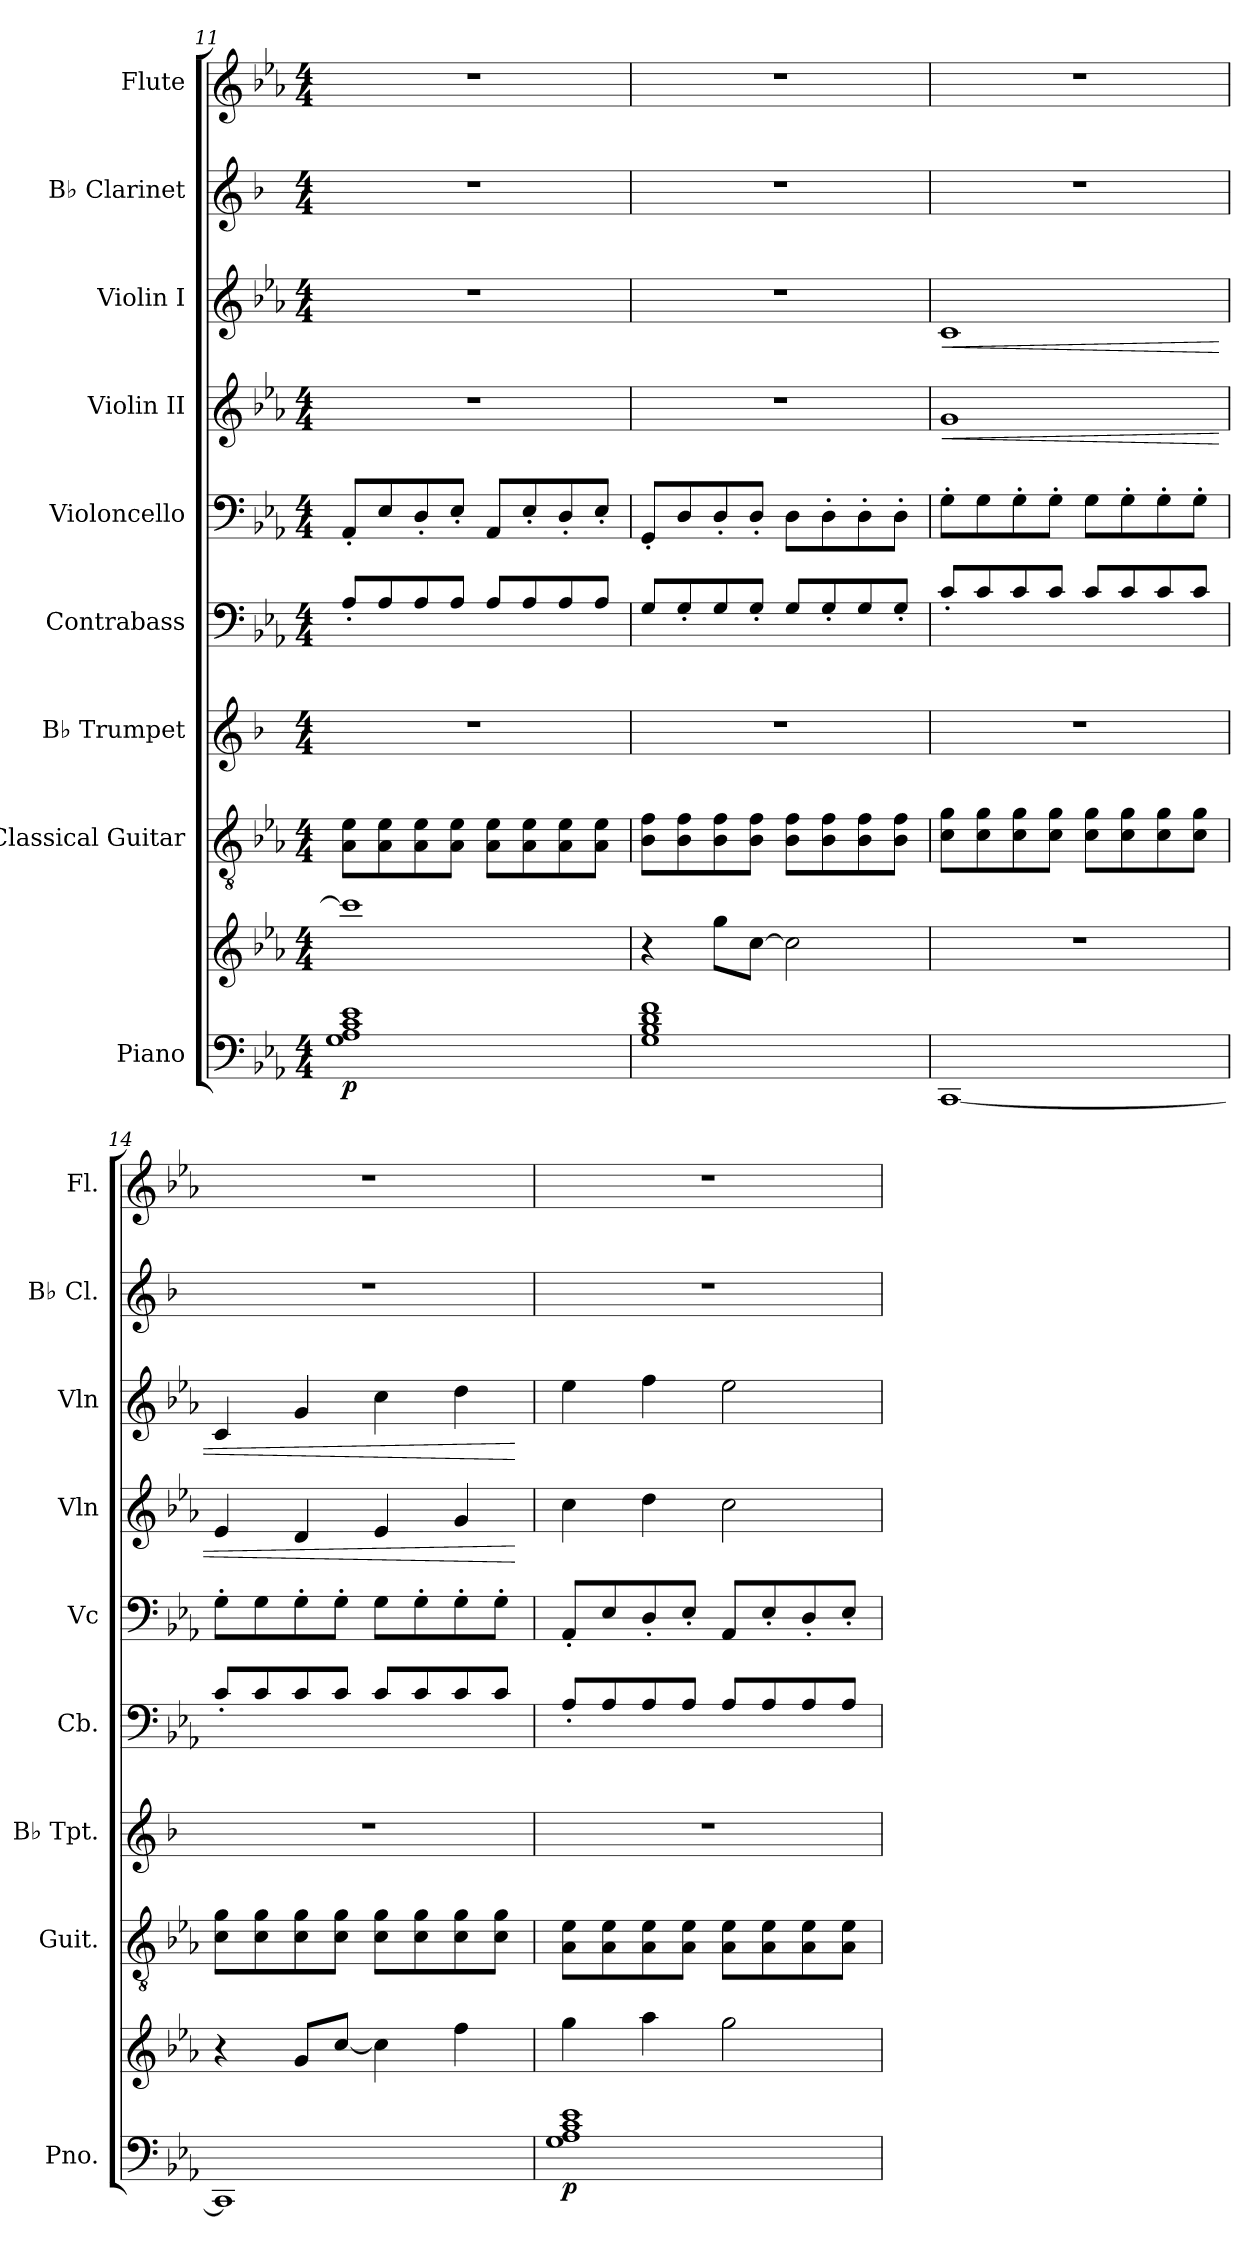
**kern	**kern	**dynam	**kern	**kern	**kern	**kern	**kern	**dynam	**kern	**dynam	**kern	**kern
*part9	*part9	*part9	*part8	*part7	*part6	*part5	*part4	*part4	*part3	*part3	*part2	*part1
*staff10	*staff9	*staff9/10	*staff8	*staff7	*staff6	*staff5	*staff4	*staff4	*staff3	*staff3	*staff2	*staff1
*I"Piano	*	*	*I"Classical Guitar	*I"B♭ Trumpet	*I"Contrabass	*I"Violoncello	*I"Violin II	*	*I"Violin I	*	*I"B♭ Clarinet	*I"Flute
*I'Pno.	*	*	*I'Guit.	*I'B♭ Tpt.	*I'Cb.	*I'Vc	*I'Vln	*	*I'Vln	*	*I'B♭ Cl.	*I'Fl.
*clefF4	*clefG2	*	*clefGv2	*clefG2	*clefF4	*clefF4	*clefG2	*	*clefG2	*	*clefG2	*clefG2
*	*	*	*	*ITrd1c2	*ITrd7c12	*	*	*	*	*	*ITrd1c2	*
*k[b-e-a-]	*k[b-e-a-]	*	*k[b-e-a-]	*k[b-e-a-]	*k[b-e-a-]	*k[b-e-a-]	*k[b-e-a-]	*	*k[b-e-a-]	*	*k[b-e-a-]	*k[b-e-a-]
*M4/4	*M4/4	*	*M4/4	*M4/4	*M4/4	*M4/4	*M4/4	*	*M4/4	*	*M4/4	*M4/4
=11	=11	=11	=11	=11	=11	=11	=11	=11	=11	=11	=11	=11
!	!	!LO:DY:b=2	!	!	!	!	!	!	!	!	!	!
1G 1A- 1c 1e-	1ccc]	p	8A-\ 8e-\L	1r	8AA-'/L	8AA-'/L	1r	.	1r	.	1r	1r
.	.	.	8A-\ 8e-\	.	8AA-/	8E-/	.	.	.	.	.	.
.	.	.	8A-\ 8e-\	.	8AA-/	8D'/	.	.	.	.	.	.
.	.	.	8A-\ 8e-\J	.	8AA-/J	8E-'/J	.	.	.	.	.	.
.	.	.	8A-\ 8e-\L	.	8AA-/L	8AA-/L	.	.	.	.	.	.
.	.	.	8A-\ 8e-\	.	8AA-/	8E-'/	.	.	.	.	.	.
.	.	.	8A-\ 8e-\	.	8AA-/	8D'/	.	.	.	.	.	.
.	.	.	8A-\ 8e-\J	.	8AA-/J	8E-'/J	.	.	.	.	.	.
=12	=12	=12	=12	=12	=12	=12	=12	=12	=12	=12	=12	=12
1G 1B- 1d 1f	4r	.	8B-\ 8f\L	1r	8GG/L	8GG'/L	1r	.	1r	.	1r	1r
.	.	.	8B-\ 8f\	.	8GG'/	8D/	.	.	.	.	.	.
.	8gg\L	.	8B-\ 8f\	.	8GG/	8D'/	.	.	.	.	.	.
.	[8cc\J	.	8B-\ 8f\J	.	8GG'/J	8D'/J	.	.	.	.	.	.
.	2cc\]	.	8B-\ 8f\L	.	8GG/L	8D\L	.	.	.	.	.	.
.	.	.	8B-\ 8f\	.	8GG'/	8D'\	.	.	.	.	.	.
.	.	.	8B-\ 8f\	.	8GG/	8D'\	.	.	.	.	.	.
.	.	.	8B-\ 8f\J	.	8GG'/J	8D'\J	.	.	.	.	.	.
=13	=13	=13	=13	=13	=13	=13	=13	=13	=13	=13	=13	=13
!	!	!	!	!	!	!	!	!LO:HP:b	!	!LO:HP:b	!	!
[1CC	1r	.	8c\ 8g\L	1r	8C'/L	8G'\L	1g	<	1c	<	1r	1r
.	.	.	8c\ 8g\	.	8C/	8G\	.	.	.	.	.	.
.	.	.	8c\ 8g\	.	8C/	8G'\	.	.	.	.	.	.
.	.	.	8c\ 8g\J	.	8C/J	8G'\J	.	.	.	.	.	.
.	.	.	8c\ 8g\L	.	8C/L	8G\L	.	.	.	.	.	.
.	.	.	8c\ 8g\	.	8C/	8G'\	.	.	.	.	.	.
.	.	.	8c\ 8g\	.	8C/	8G'\	.	.	.	.	.	.
.	.	.	8c\ 8g\J	.	8C/J	8G'\J	.	.	.	.	.	.
=14	=14	=14	=14	=14	=14	=14	=14	=14	=14	=14	=14	=14
1CC]	4r	.	8c\ 8g\L	1r	8C'/L	8G'\L	4e-/	.	4c/	.	1r	1r
.	.	.	8c\ 8g\	.	8C/	8G\	.	.	.	.	.	.
.	8g/L	.	8c\ 8g\	.	8C/	8G'\	4d/	.	4g/	.	.	.
.	[8cc/J	.	8c\ 8g\J	.	8C/J	8G'\J	.	.	.	.	.	.
.	4cc\]	.	8c\ 8g\L	.	8C/L	8G\L	4e-/	.	4cc\	.	.	.
.	.	.	8c\ 8g\	.	8C/	8G'\	.	.	.	.	.	.
.	4ff\	.	8c\ 8g\	.	8C/	8G'\	4g/	.	4dd\	.	.	.
.	.	.	8c\ 8g\J	.	8C/J	8G'\J	.	.	.	.	.	.
.	.	.	.	.	.	.	.	[	.	[	.	.
!!LO:PB:g=z
=15	=15	=15	=15	=15	=15	=15	=15	=15	=15	=15	=15	=15
!	!	!LO:DY:b=2	!	!	!	!	!	!	!	!	!	!
1G 1A- 1c 1e-	4gg\	p	8A-\ 8e-\L	1r	8AA-'/L	8AA-'/L	4cc\	.	4ee-\	.	1r	1r
.	.	.	8A-\ 8e-\	.	8AA-/	8E-/	.	.	.	.	.	.
.	4aa-\	.	8A-\ 8e-\	.	8AA-/	8D'/	4dd\	.	4ff\	.	.	.
.	.	.	8A-\ 8e-\J	.	8AA-/J	8E-'/J	.	.	.	.	.	.
.	2gg\	.	8A-\ 8e-\L	.	8AA-/L	8AA-/L	2cc\	.	2ee-\	.	.	.
.	.	.	8A-\ 8e-\	.	8AA-/	8E-'/	.	.	.	.	.	.
.	.	.	8A-\ 8e-\	.	8AA-/	8D'/	.	.	.	.	.	.
.	.	.	8A-\ 8e-\J	.	8AA-/J	8E-'/J	.	.	.	.	.	.
=	=	=	=	=	=	=	=	=	=	=	=	=
*-	*-	*-	*-	*-	*-	*-	*-	*-	*-	*-	*-	*-
